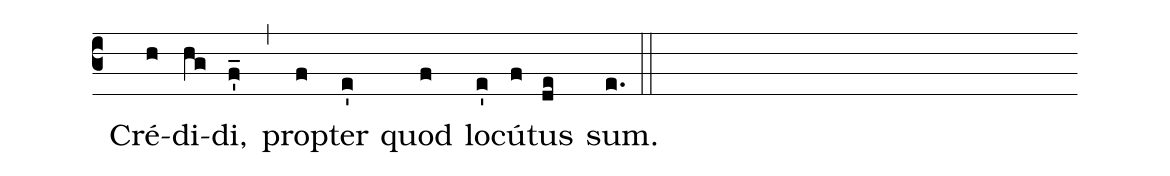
%%
(c3) () Cré(h)di(hg)di,(f_') (,) prop(f)ter(e') quod(f) lo(e')cú(f)tus(de) sum.(e.) (::)
